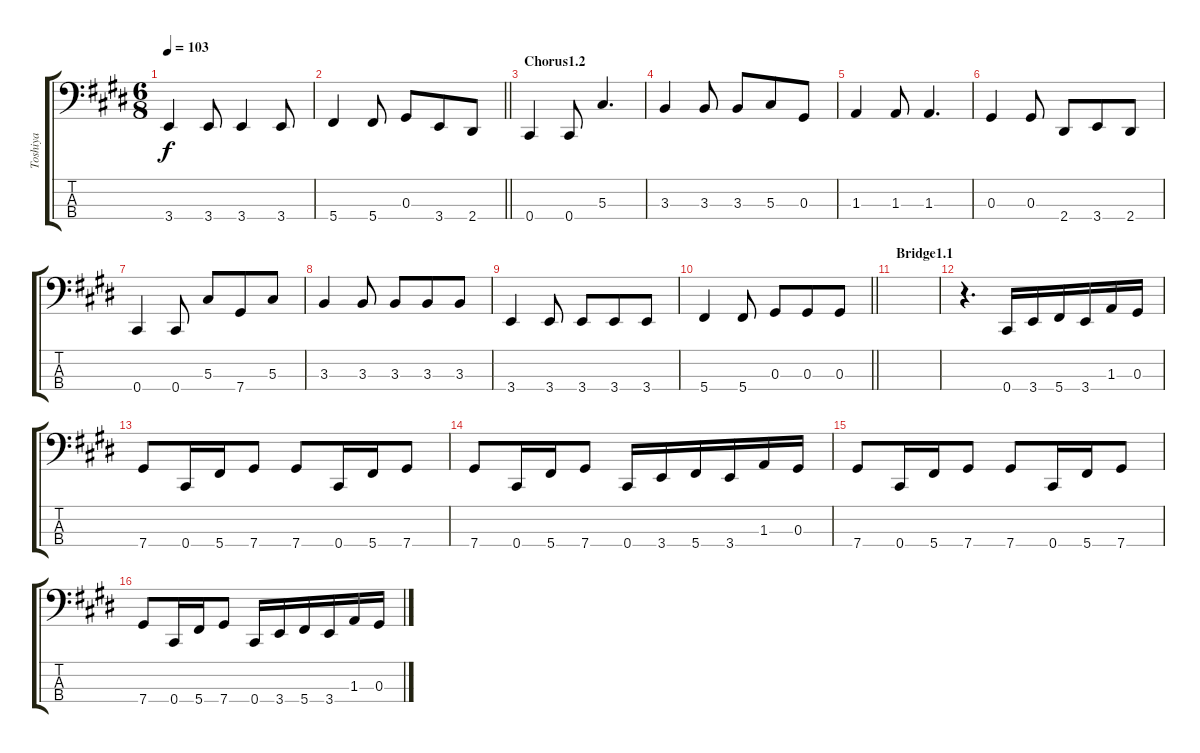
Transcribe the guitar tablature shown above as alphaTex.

\track ("Toshiya" "Toshiya") {instrument electricbasspick}
\staff {score tabs}
\tuning (Gb2 Db2 Ab1 Db1) {hide}
\ts (6 8)
\tempo 103
\clef f4
\ks c#minor
3.4.4{dy f} 3.4.8 3.4.4 3.4.8 |
\barLineRight lightlight
5.4.4 5.4.8 0.3.8 3.4.8 2.4.8 |
\section ("" "Chorus1.2")
0.4.4 0.4.8 5.3.4{d} |
3.3.4 3.3.8 3.3.8 5.3.8 0.3.8 |
1.3.4 1.3.8 1.3.4{d} |
0.3.4 0.3.8 2.4.8 3.4.8 2.4.8 |
0.4.4 0.4.8 5.3.8 7.4.8 5.3.8 |
3.3.4 3.3.8 3.3.8 3.3.8 3.3.8 |
3.4.4 3.4.8 3.4.8 3.4.8 3.4.8 |
\barLineRight lightlight
5.4.4 5.4.8 0.3.8 0.3.8 0.3.8 |
\section ("" "Bridge1.1")
|
r.4{d} 0.4.16 3.4.16 5.4.16 3.4.16 1.3.16 0.3.16 |
7.4.8 0.4.16 5.4.16 7.4.8 7.4.8 0.4.16 5.4.16 7.4.8 |
7.4.8 0.4.16 5.4.16 7.4.8 0.4.16 3.4.16 5.4.16 3.4.16 1.3.16 0.3.16 |
7.4.8 0.4.16 5.4.16 7.4.8 7.4.8 0.4.16 5.4.16 7.4.8 |
7.4.8 0.4.16 5.4.16 7.4.8 0.4.16 3.4.16 5.4.16 3.4.16 1.3.16 0.3.16
